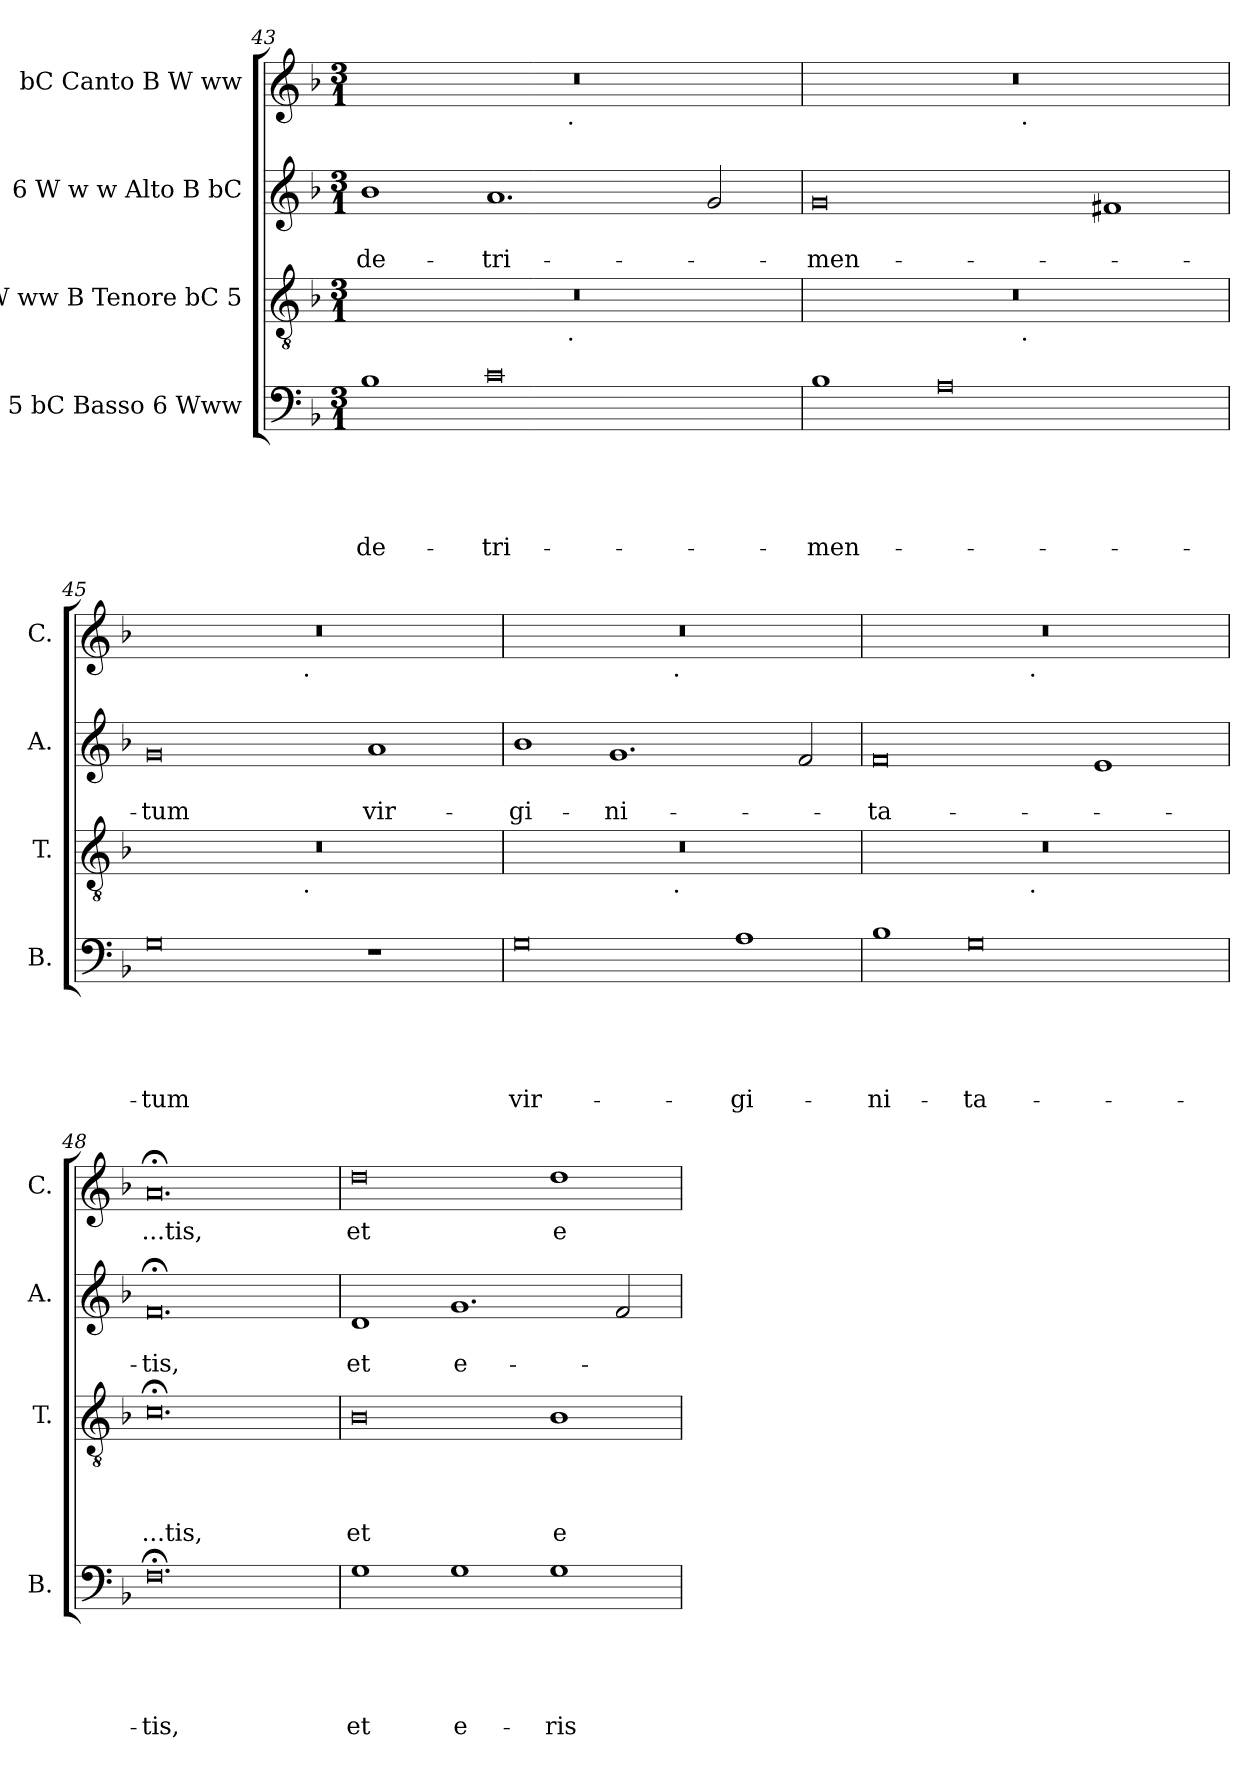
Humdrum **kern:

**kern	**text	**text	**text	**text	**text	**kern	**text	**text	**text	**text	**kern	**text	**text	**kern	**text
*part4	*part4	*part4	*part4	*part4	*part4	*part3	*part3	*part3	*part3	*part3	*part2	*part2	*part2	*part1	*part1
*staff4	*staff4	*staff4	*staff4	*staff4	*staff4	*staff3	*staff3	*staff3	*staff3	*staff3	*staff2	*staff2	*staff2	*staff1	*staff1
*I"5 bC Basso 6 Www	*	*	*	*	*	*I"W ww B Tenore bC 5	*	*	*	*	*I"6 W w w Alto B bC	*	*	*I"bC Canto B W ww	*
*I'B.	*	*	*	*	*	*I'T.	*	*	*	*	*I'A.	*	*	*I'C.	*
*clefF4	*	*	*	*	*	*clefGv2	*	*	*	*	*clefG2	*	*	*clefG2	*
*k[b-]	*	*	*	*	*	*k[b-]	*	*	*	*	*k[b-]	*	*	*k[b-]	*
*F:	*	*	*	*	*	*F:	*	*	*	*	*F:	*	*	*F:	*
*M3/1	*	*	*	*	*	*M3/1	*	*	*	*	*M3/1	*	*	*M3/1	*
=43	=43	=43	=43	=43	=43	=43	=43	=43	=43	=43	=43	=43	=43	=43	=43
!	!	!	!	!	!LO:LY:b	!	!	!	!	!	!	!	!LO:LY:b	!	!
*	*	*	*	*	*	*^	*	*	*	*	*	*	*	*^	*
1B-	.	.	.	.	de-	0.r	1ryy	.	.	.	.	1b-	.	de-	0.r	1ryy	.
!	!	!	!	!	!LO:LY:b	!	!	!	!	!	!	!	!	!LO:LY:b	!	!	!
0c	.	.	.	.	-tri-	.	4...ryy	.	.	.	.	1.a	.	-tri-	.	4...ryy	.
!	!	!	!	!	!	!	!	!	!	!	!	!	!	!	!	!LO:TX:b:t=.	!
!	!	!	!	!	!	!	!LO:TX:b:t=.	!	!	!	!	!	!	!	!	!	!
.	.	.	.	.	.	.	1ryy	.	.	.	.	.	.	.	.	1ryy	.
.	.	.	.	.	.	.	2ryy	.	.	.	.	.	.	.	.	2ryy	.
.	.	.	.	.	.	.	.	.	.	.	.	2g/	.	.	.	.	.
.	.	.	.	.	.	.	32ryy	.	.	.	.	.	.	.	.	32ryy	.
!!LO:PB:g=z	!!
=44	=44	=44	=44	=44	=44	=44	=44	=44	=44	=44	=44	=44	=44	=44	=44	=44	=44
!	!	!	!	!	!LO:LY:b	!	!	!	!	!	!	!	!	!LO:LY:b	!	!	!
1B-	.	.	.	.	-men-	0.r	1.ryy	.	.	.	.	0g	.	-men-	0.r	1.ryy	.
0A	.	.	.	.	.	.	.	.	.	.	.	.	.	.	.	.	.
!	!	!	!	!	!	!	!	!	!	!	!	!	!	!	!	!LO:TX:b:t=.	!
!	!	!	!	!	!	!	!LO:TX:b:t=.	!	!	!	!	!	!	!	!	!	!
.	.	.	.	.	.	.	1.ryy	.	.	.	.	.	.	.	.	1.ryy	.
.	.	.	.	.	.	.	.	.	.	.	.	1f#	.	.	.	.	.
=45	=45	=45	=45	=45	=45	=45	=45	=45	=45	=45	=45	=45	=45	=45	=45	=45	=45
!	!	!	!	!	!LO:LY:b	!	!	!	!	!	!	!	!	!LO:LY:b	!	!	!
0G	.	.	.	.	-tum	0.r	1ryy	.	.	.	.	0g	.	-tum	0.r	1ryy	.
.	.	.	.	.	.	.	4...ryy	.	.	.	.	.	.	.	.	4...ryy	.
!	!	!	!	!	!	!	!	!	!	!	!	!	!	!	!	!LO:TX:b:t=.	!
!	!	!	!	!	!	!	!LO:TX:b:t=.	!	!	!	!	!	!	!	!	!	!
.	.	.	.	.	.	.	1ryy	.	.	.	.	.	.	.	.	1ryy	.
!	!	!	!	!	!	!	!	!	!	!	!	!	!	!LO:LY:b	!	!	!
1r	.	.	.	.	.	.	.	.	.	.	.	1a	.	vir-	.	.	.
.	.	.	.	.	.	.	2ryy	.	.	.	.	.	.	.	.	2ryy	.
.	.	.	.	.	.	.	32ryy	.	.	.	.	.	.	.	.	32ryy	.
=46	=46	=46	=46	=46	=46	=46	=46	=46	=46	=46	=46	=46	=46	=46	=46	=46	=46
!	!	!	!	!	!LO:LY:b	!	!	!	!	!	!	!	!	!LO:LY:b	!	!	!
0G	.	.	.	.	vir-	0.r	1.ryy	.	.	.	.	1b-	.	-gi-	0.r	1.ryy	.
!	!	!	!	!	!	!	!	!	!	!	!	!	!	!LO:LY:b	!	!	!
.	.	.	.	.	.	.	.	.	.	.	.	1.g	.	-ni-	.	.	.
!	!	!	!	!	!	!	!	!	!	!	!	!	!	!	!	!LO:TX:b:t=.	!
!	!	!	!	!	!	!	!LO:TX:b:t=.	!	!	!	!	!	!	!	!	!	!
.	.	.	.	.	.	.	1.ryy	.	.	.	.	.	.	.	.	1.ryy	.
!	!	!	!	!	!LO:LY:b	!	!	!	!	!	!	!	!	!	!	!	!
1A	.	.	.	.	-gi-	.	.	.	.	.	.	.	.	.	.	.	.
.	.	.	.	.	.	.	.	.	.	.	.	2f/	.	.	.	.	.
=47	=47	=47	=47	=47	=47	=47	=47	=47	=47	=47	=47	=47	=47	=47	=47	=47	=47
!	!	!	!	!	!LO:LY:b	!	!	!	!	!	!	!	!	!LO:LY:b	!	!	!
1B-	.	.	.	.	-ni-	0.r	1ryy	.	.	.	.	0f	.	-ta-	0.r	1ryy	.
!	!	!	!	!	!LO:LY:b:rj	!	!	!	!	!	!	!	!	!	!	!	!
0G	.	.	.	.	-ta-	.	4...ryy	.	.	.	.	.	.	.	.	4...ryy	.
!	!	!	!	!	!	!	!	!	!	!	!	!	!	!	!	!LO:TX:b:t=.	!
!	!	!	!	!	!	!	!LO:TX:b:t=.	!	!	!	!	!	!	!	!	!	!
.	.	.	.	.	.	.	1ryy	.	.	.	.	.	.	.	.	1ryy	.
.	.	.	.	.	.	.	.	.	.	.	.	1e	.	.	.	.	.
.	.	.	.	.	.	.	2ryy	.	.	.	.	.	.	.	.	2ryy	.
.	.	.	.	.	.	.	32ryy	.	.	.	.	.	.	.	.	32ryy	.
=48	=48	=48	=48	=48	=48	=48	=48	=48	=48	=48	=48	=48	=48	=48	=48	=48	=48
!	!	!	!	!	!LO:LY:b	!	!	!	!	!	!LO:LY:b	!	!	!LO:LY:b	!	!	!LO:LY:b
*	*	*	*	*	*	*v	*v	*	*	*	*	*	*	*	*v	*v	*
0.F;<	.	.	.	.	-tis,	0.c;<	.	.	.	...tis,	0.f;	.	-tis,	0.a;	...tis,
!!LO:LB:g=z
=49	=49	=49	=49	=49	=49	=49	=49	=49	=49	=49	=49	=49	=49	=49	=49
!	!	!	!	!	!LO:LY:b	!	!	!	!	!LO:LY:b	!	!	!LO:LY:b	!	!LO:LY:b
1G	.	.	.	.	et	0B-	.	.	.	et	1d	.	et	0dd	et
!	!	!	!	!	!LO:LY:b:rj	!	!	!	!	!	!	!	!LO:LY:b:rj	!	!
1G	.	.	.	.	e-	.	.	.	.	.	1.g	.	e-	.	.
!	!	!	!	!	!LO:LY:b	!	!	!	!	!LO:LY:b:rj	!	!	!	!	!LO:LY:b:rj
1G	.	.	.	.	-ris	1B-	.	.	.	e-	.	.	.	1dd	e-
.	.	.	.	.	.	.	.	.	.	.	2f/	.	.	.	.
=	=	=	=	=	=	=	=	=	=	=	=	=	=	=	=
*-	*-	*-	*-	*-	*-	*-	*-	*-	*-	*-	*-	*-	*-	*-	*-
